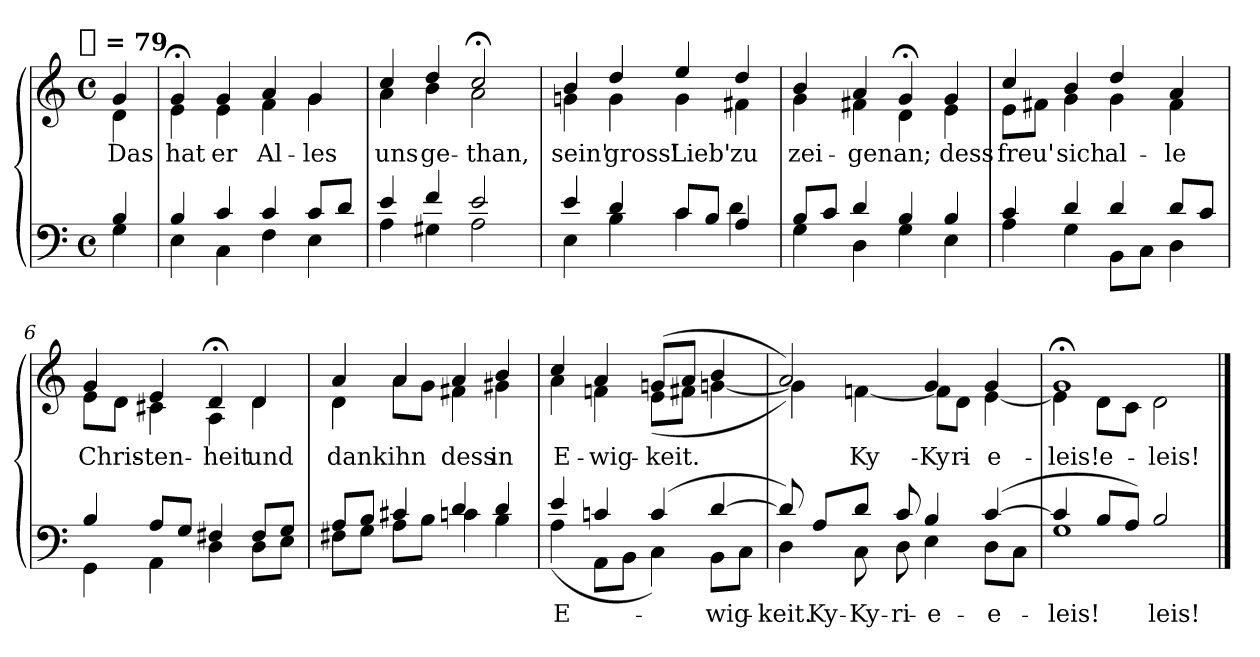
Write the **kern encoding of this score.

**kern	**text	**kern	**text
*part1	*part1	*part1	*part1
*staff2	*staff2	*staff1	*staff1
*clefF4	*	*clefG2	*
!!LO:TX:omd:t=[quarter] = 79
*M4/4	*	*M4/4	*
*met(c)	*	*met(c)	*
*MM79	*	*MM79	*
=	=	=	=
*^	*	*^	*
4B	4G	.	4g	4d	Das
=1	=1	=1	=1	=1	=1
4B	4E	.	4g;<	4e	hat
4c	4C	.	4g	4e	er
4c	4F	.	4a	4f	Al-
8cL	4E	.	4g	4g	-les
8dJ	.	.	.	.	.
=2	=2	=2	=2	=2	=2
4e	4A	.	4cc	4a	uns
4f	4G#X	.	4dd	4b	ge-
2e	2A	.	2cc;<	2a	-than,
=3	=3	=3	=3	=3	=3
4e	4E	.	4b	4gn	sein'
4d	4B	.	4dd	4g	gross'
8cL	4c	.	4ee	4g	Lieb'
8BJ	.	.	.	.	.
4A	4d	.	4dd	4f#X	zu
!!LO:LB:g=z	!!
=4	=4	=4	=4	=4	=4
8BL	4G	.	4b	4g	zei-
8cJ	.	.	.	.	.
4d	4D	.	4a	4f#X	-gen
4B	4G	.	4g;<	4d	an;
4B	4E	.	4g	4e	dess
=5	=5	=5	=5	=5	=5
4c	4A	.	4cc	8eL	freu'
.	.	.	.	8f#XJ	.
4d	4G	.	4b	4g	sich
4d	8BBL	.	4dd	4g	al-
.	8CJ	.	.	.	.
8dL	4D	.	4a	4f#	-le
8cJ	.	.	.	.	.
=6	=6	=6	=6	=6	=6
4B	4GG	.	4g	8eL	Chris-
.	.	.	.	8dJ	.
8AL	4AA	.	4e	4c#X	-ten-
8GJ	.	.	.	.	.
4F#X	4D	.	4d;<	4A	-heit
8F#L	8DL	.	4d	4d	und
8GJ	8EJ	.	.	.	.
=7	=7	=7	=7	=7	=7
8AL	8F#XL	.	4a	4d	dank
8BJ	8GJ	.	.	.	.
4c#X	8AL	.	4a	8aL	ihn
.	8BJ	.	.	8gJ	.
4d	4cn	.	4a	4f#X	dess
4d	4B	.	4b	4g#X	in
!!LO:LB:g=z	!!
=8	=8	=8	=8	=8	=8
4e	(4A	E-	4cc	4a	E-
4cn	8AAL	.	4a	4fn	-wig-
.	8BBJ	.	.	.	.
(4c	4C)	.	(8gnL	(8eL	-keit.
.	.	.	8aJ	8f#XJ	.
[4d	8BBL	-wig-	4b	[4gn	.
.	8CJ	.	.	.	.
=9	=9	=9	=9	=9	=9
8d])	4D	-keit.	2a))	4g]	.
!	!	!LO:LY:a	!	!	!
8AL	.	Ky-	.	.	.
8dJ	8C	Ky-	.	[4fn	Ky-
!	!	!LO:LY:a	!	!	!
8c	8D	-ri-	.	.	.
!	!	!LO:LY:a	!	!	!LO:LY:a
4B	4E	-e-	4g	8fL]	Ky-
.	.	.	.	8dJ	-ri-
!	!	!LO:LY:a	!	!	!LO:LY:a
([4c	8DL	e-	4g	[4e	-e
.	8CJ	.	.	.	.
=10	=10	=10	=10	=10	=10
!	!	!	!	!	!LO:LY:a
4c]	1G	-leis!	1g;<	4e]	-leis!
8BL	.	.	.	8dL	e-
8AJ)	.	.	.	8cJ	.
!	!	!LO:LY:a	!	!	!
2B	.	-leis!	.	2d	-leis!
*v	*v	*	*	*	*
*	*	*v	*v	*
==	==	==	==
*-	*-	*-	*-
